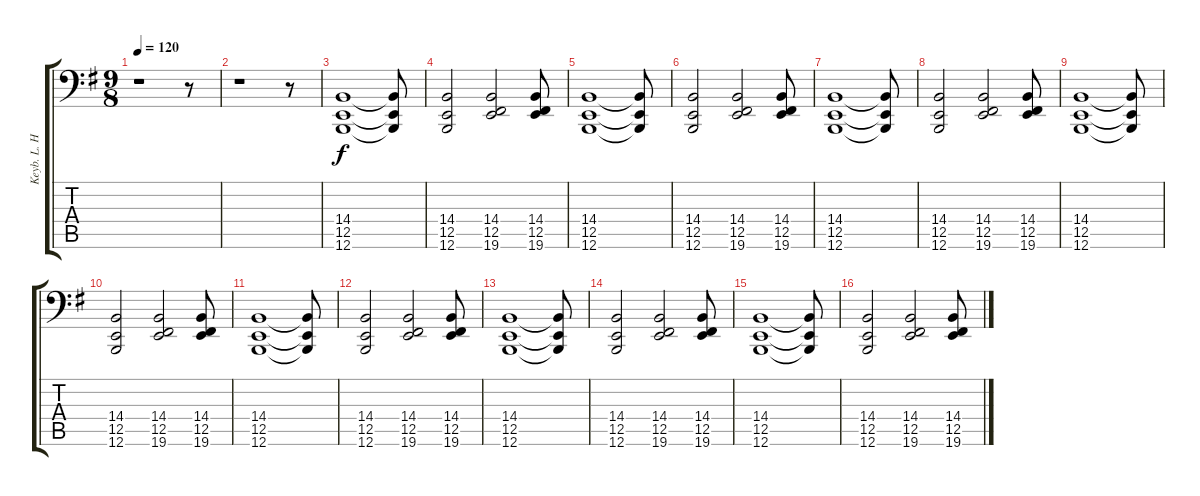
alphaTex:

\track ("Keyb. L. Hand" "Keyb. L. H") {instrument drawbarorgan}
\staff {score tabs}
\tuning (C3 G2 D2 A1 E1 B0) {hide}
\ts (9 8)
\tempo 120
\clef f4
\ks g
r.1{dy f} r.8 |
r.1 r.8 |
(14.4 12.5 12.6).1 (14.4{t} 12.5{t} 12.6{t}).8 |
(14.4 12.5 12.6).2 (14.4 12.5 19.6).2 (14.4 12.5 19.6).8 |
(14.4 12.5 12.6).1 (14.4{t} 12.5{t} 12.6{t}).8 |
(14.4 12.5 12.6).2 (14.4 12.5 19.6).2 (14.4 12.5 19.6).8 |
(14.4 12.5 12.6).1 (14.4{t} 12.5{t} 12.6{t}).8 |
(14.4 12.5 12.6).2 (14.4 12.5 19.6).2 (14.4 12.5 19.6).8 |
(14.4 12.5 12.6).1 (14.4{t} 12.5{t} 12.6{t}).8 |
(14.4 12.5 12.6).2 (14.4 12.5 19.6).2 (14.4 12.5 19.6).8 |
(14.4 12.5 12.6).1 (14.4{t} 12.5{t} 12.6{t}).8 |
(14.4 12.5 12.6).2 (14.4 12.5 19.6).2 (14.4 12.5 19.6).8 |
(14.4 12.5 12.6).1 (14.4{t} 12.5{t} 12.6{t}).8 |
(14.4 12.5 12.6).2 (14.4 12.5 19.6).2 (14.4 12.5 19.6).8 |
(14.4 12.5 12.6).1 (14.4{t} 12.5{t} 12.6{t}).8 |
(14.4 12.5 12.6).2 (14.4 12.5 19.6).2 (14.4 12.5 19.6).8
